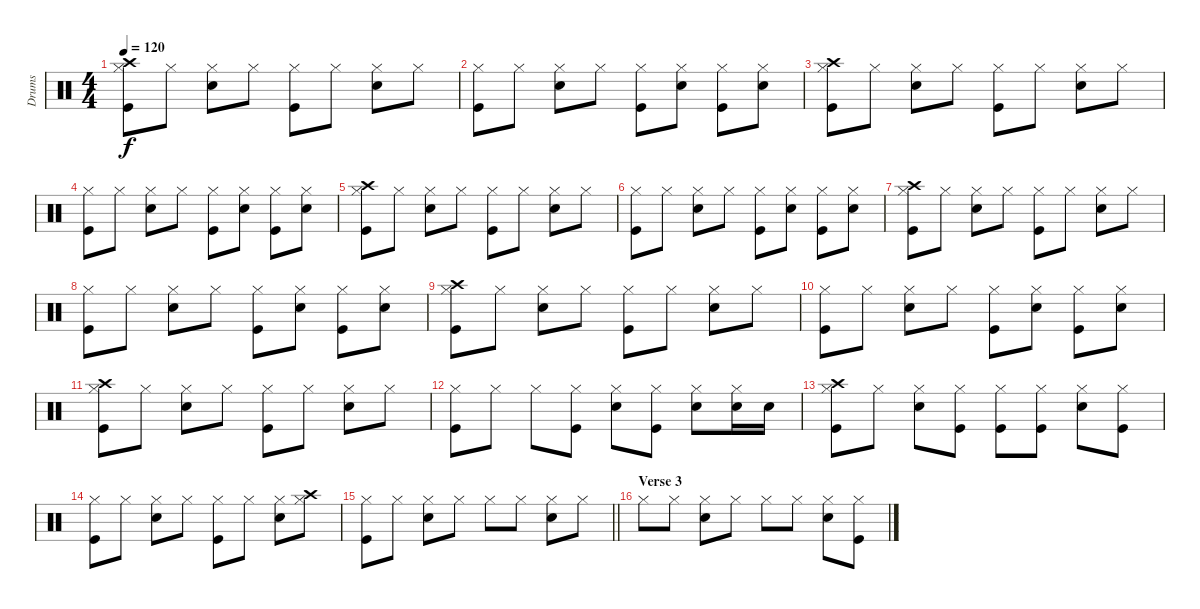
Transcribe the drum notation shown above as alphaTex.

\track ("Drums" "Drums") {instrument percussion}
\staff {score}
\articulation defaults
\ts (4 4)
\tempo 120
\clef neutral
\ks c
("Crash high (hit)" "Hi-Hat (closed)" "Kick (hit)").8{dy f} "Hi-Hat (closed)".8 ("Hi-Hat (closed)" "Snare (hit) 2").8 "Hi-Hat (closed)".8 ("Hi-Hat (closed)" "Kick (hit)").8 "Hi-Hat (closed)".8 ("Hi-Hat (closed)" "Snare (hit) 2").8 "Hi-Hat (closed)".8 |
("Hi-Hat (closed)" "Kick (hit)").8 "Hi-Hat (closed)".8 ("Hi-Hat (closed)" "Snare (hit) 2").8 "Hi-Hat (closed)".8 ("Hi-Hat (closed)" "Kick (hit)").8 ("Hi-Hat (closed)" "Snare (hit) 2").8 ("Hi-Hat (closed)" "Kick (hit)").8 ("Hi-Hat (closed)" "Snare (hit) 2").8 |
("Crash high (hit)" "Hi-Hat (closed)" "Kick (hit)").8 "Hi-Hat (closed)".8 ("Hi-Hat (closed)" "Snare (hit) 2").8 "Hi-Hat (closed)".8 ("Hi-Hat (closed)" "Kick (hit)").8 "Hi-Hat (closed)".8 ("Hi-Hat (closed)" "Snare (hit) 2").8 "Hi-Hat (closed)".8 |
("Hi-Hat (closed)" "Kick (hit)").8 "Hi-Hat (closed)".8 ("Hi-Hat (closed)" "Snare (hit) 2").8 "Hi-Hat (closed)".8 ("Hi-Hat (closed)" "Kick (hit)").8 ("Hi-Hat (closed)" "Snare (hit) 2").8 ("Hi-Hat (closed)" "Kick (hit)").8 ("Hi-Hat (closed)" "Snare (hit) 2").8 |
("Crash high (hit)" "Hi-Hat (closed)" "Kick (hit)").8 "Hi-Hat (closed)".8 ("Hi-Hat (closed)" "Snare (hit) 2").8 "Hi-Hat (closed)".8 ("Hi-Hat (closed)" "Kick (hit)").8 "Hi-Hat (closed)".8 ("Hi-Hat (closed)" "Snare (hit) 2").8 "Hi-Hat (closed)".8 |
("Hi-Hat (closed)" "Kick (hit)").8 "Hi-Hat (closed)".8 ("Hi-Hat (closed)" "Snare (hit) 2").8 "Hi-Hat (closed)".8 ("Hi-Hat (closed)" "Kick (hit)").8 ("Hi-Hat (closed)" "Snare (hit) 2").8 ("Hi-Hat (closed)" "Kick (hit)").8 ("Hi-Hat (closed)" "Snare (hit) 2").8 |
("Crash high (hit)" "Hi-Hat (closed)" "Kick (hit)").8 "Hi-Hat (closed)".8 ("Hi-Hat (closed)" "Snare (hit) 2").8 "Hi-Hat (closed)".8 ("Hi-Hat (closed)" "Kick (hit)").8 "Hi-Hat (closed)".8 ("Hi-Hat (closed)" "Snare (hit) 2").8 "Hi-Hat (closed)".8 |
("Hi-Hat (closed)" "Kick (hit)").8 "Hi-Hat (closed)".8 ("Hi-Hat (closed)" "Snare (hit) 2").8 "Hi-Hat (closed)".8 ("Hi-Hat (closed)" "Kick (hit)").8 ("Hi-Hat (closed)" "Snare (hit) 2").8 ("Hi-Hat (closed)" "Kick (hit)").8 ("Hi-Hat (closed)" "Snare (hit) 2").8 |
("Crash high (hit)" "Hi-Hat (closed)" "Kick (hit)").8 "Hi-Hat (closed)".8 ("Hi-Hat (closed)" "Snare (hit) 2").8 "Hi-Hat (closed)".8 ("Hi-Hat (closed)" "Kick (hit)").8 "Hi-Hat (closed)".8 ("Hi-Hat (closed)" "Snare (hit) 2").8 "Hi-Hat (closed)".8 |
("Hi-Hat (closed)" "Kick (hit)").8 "Hi-Hat (closed)".8 ("Hi-Hat (closed)" "Snare (hit) 2").8 "Hi-Hat (closed)".8 ("Hi-Hat (closed)" "Kick (hit)").8 ("Hi-Hat (closed)" "Snare (hit) 2").8 ("Hi-Hat (closed)" "Kick (hit)").8 ("Hi-Hat (closed)" "Snare (hit) 2").8 |
("Crash high (hit)" "Hi-Hat (closed)" "Kick (hit)").8 "Hi-Hat (closed)".8 ("Hi-Hat (closed)" "Snare (hit) 2").8 "Hi-Hat (closed)".8 ("Hi-Hat (closed)" "Kick (hit)").8 "Hi-Hat (closed)".8 ("Hi-Hat (closed)" "Snare (hit) 2").8 "Hi-Hat (closed)".8 |
("Hi-Hat (closed)" "Kick (hit)").8 "Hi-Hat (closed)".8 "Hi-Hat (closed)".8 ("Hi-Hat (closed)" "Kick (hit)").8 ("Hi-Hat (closed)" "Snare (hit) 2").8 ("Hi-Hat (closed)" "Kick (hit)").8 ("Hi-Hat (closed)" "Snare (hit) 2").8 ("Hi-Hat (closed)" "Snare (hit) 2").16 "Snare (hit) 2".16 |
("Crash high (hit)" "Hi-Hat (closed)" "Kick (hit)").8 "Hi-Hat (closed)".8 ("Hi-Hat (closed)" "Snare (hit) 2").8 ("Hi-Hat (closed)" "Kick (hit)").8 ("Hi-Hat (closed)" "Kick (hit)").8 ("Hi-Hat (closed)" "Kick (hit)").8 ("Hi-Hat (closed)" "Snare (hit) 2").8 ("Hi-Hat (closed)" "Kick (hit)").8 |
("Hi-Hat (closed)" "Kick (hit)").8 "Hi-Hat (closed)".8 ("Hi-Hat (closed)" "Snare (hit) 2").8 "Hi-Hat (closed)".8 ("Hi-Hat (closed)" "Kick (hit)").8 "Hi-Hat (closed)".8 ("Hi-Hat (closed)" "Snare (hit) 2").8 ("Crash high (hit)" "Hi-Hat (closed)").8 |
\barLineRight lightlight
("Hi-Hat (closed)" "Kick (hit)").8 "Hi-Hat (closed)".8 ("Hi-Hat (closed)" "Snare (hit) 2").8 "Hi-Hat (closed)".8 "Hi-Hat (closed)".8 "Hi-Hat (closed)".8 ("Hi-Hat (closed)" "Snare (hit) 2").8 "Hi-Hat (closed)".8 |
\section ("" "Verse 3")
"Hi-Hat (closed)".8 "Hi-Hat (closed)".8 ("Hi-Hat (closed)" "Snare (hit) 2").8 "Hi-Hat (closed)".8 "Hi-Hat (closed)".8 "Hi-Hat (closed)".8 ("Hi-Hat (closed)" "Snare (hit) 2").8 ("Hi-Hat (closed)" "Kick (hit)").8
